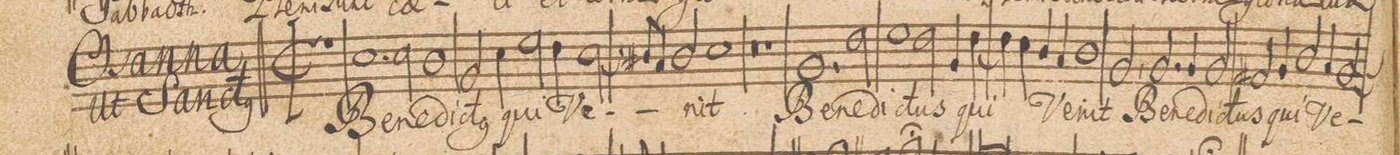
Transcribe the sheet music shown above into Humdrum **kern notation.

**kern	**text
*I"ALTVS.	*
*clefC3	*
*k[]	*
*met(c|)	*
*M2/1	*
1r	.
1.d\	Be-
=26-	=26-
2d\	-ne-
1c\	-di-
=27-	=27-
2A/	-ct(us)
4d\	qui
2f\	Ve-
4e\	.
[<2d\	.
=28-	=28-
4d\]	.
8c#X/L	.
8B/J	.
2c#/	.
1d\	-nit
=29-	=29-
0r	.
=30-	=30-
1r	.
1.A/	Be
=31-	=31-
2e\	ne-
1f\	-di-
=32-	=32-
2e\	-ctus
4A/	.
[<4e\	qui
4e\]	.
4d\	.
4cny/	.
4B/	.
=33-	=33-
1c\	Ve-
2A,</	-nit
2.A/	Be-
=34-	=34-
4A/	-ne-
2A/	-di-
2G#X/	-ctus
4A/	qui
2c/	Ve-
=35-	=35-
4B/	.
[2A/	.
*-	*-
